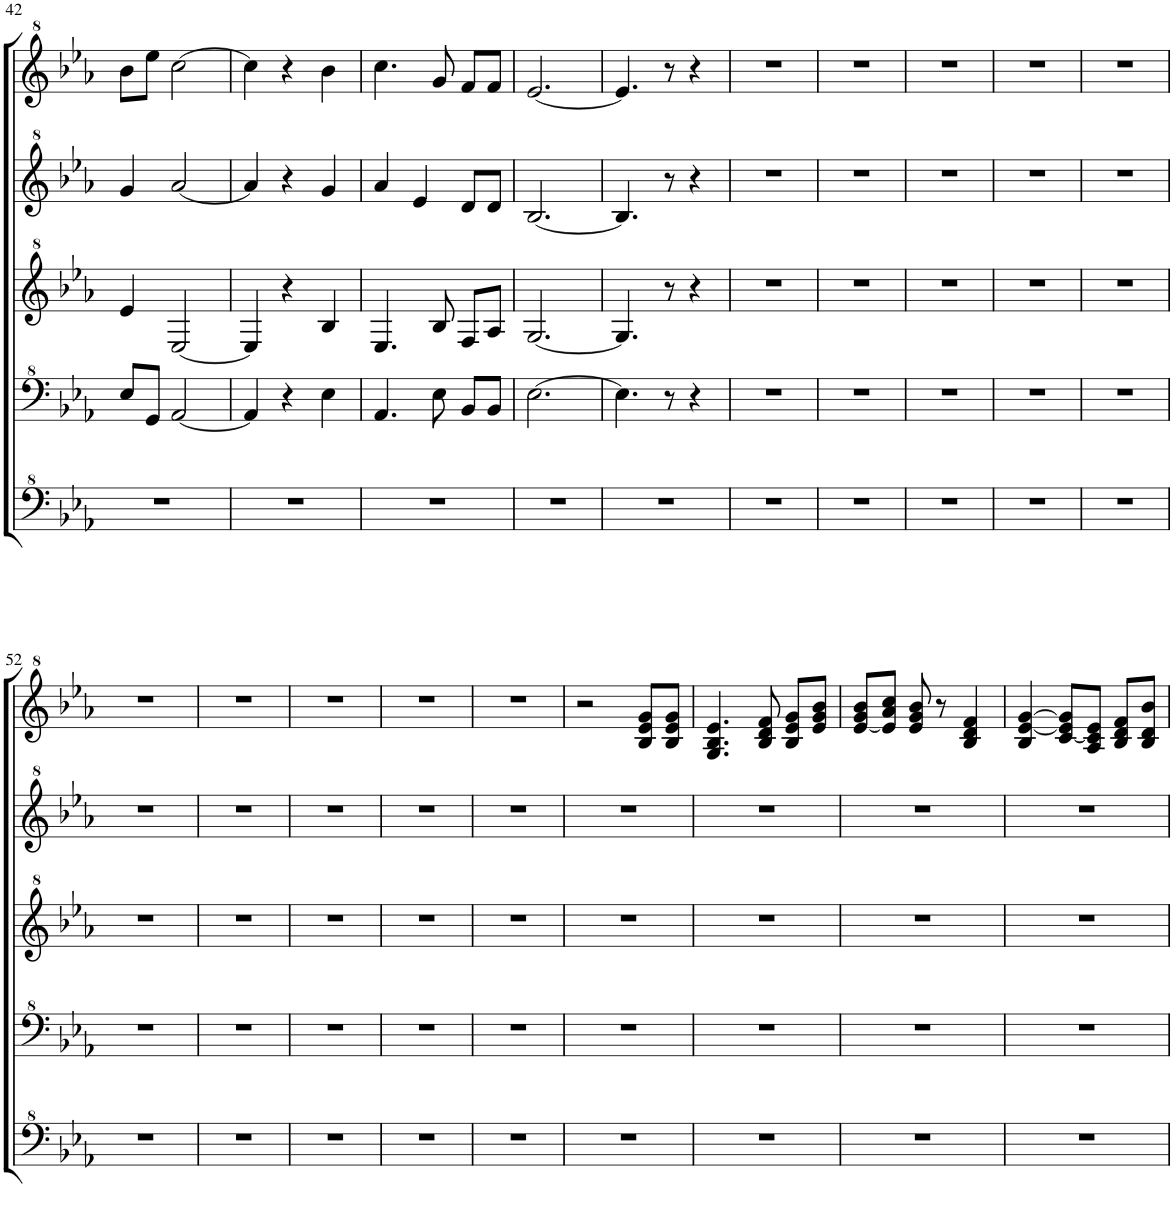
**kern	**kern	**kern	**kern	**kern
*part1	*part1	*part1	*part1	*part1
*staff5	*staff4	*staff3	*staff2	*staff1
*I"Model III	*	*	*	*
!!LO:PB:g=z
*clefF^4	*clefF^4	*clefG^2	*clefG^2	*clefG^2
*k[b-e-a-]	*k[b-e-a-]	*k[b-e-a-]	*k[b-e-a-]	*k[b-e-a-]
*M3/4	*M3/4	*M3/4	*M3/4	*M3/4
=42	=42	=42	=42	=42
2.r	8e-/L	4ee-/	4gg/	8bb-\L
.	8G/J	.	.	8eee-\J
.	[2A-/	[2e-/	[2aa-/	[2ccc\
=43	=43	=43	=43	=43
2.r	4A-/]	4e-/]	4aa-/]	4ccc\]
.	4r	4r	4r	4r
.	4e-\	4b-/	4gg/	4bb-\
=44	=44	=44	=44	=44
2.r	4.A-/	4.e-/	4aa-/	4.ccc\
.	.	.	4ee-/	.
.	8e-\	8b-/	.	8gg/
.	8B-/L	8f/L	8dd/L	8ff/L
.	8B-/J	8a-/J	8dd/J	8ff/J
=45	=45	=45	=45	=45
2.r	[2.e-\	[2.g/	[2.b-/	[2.ee-/
=46	=46	=46	=46	=46
2.r	4.e-\]	4.g/]	4.b-/]	4.ee-/]
.	8r	8r	8r	8r
.	4r	4r	4r	4r
=47	=47	=47	=47	=47
2.r	2.r	2.r	2.r	2.r
=48	=48	=48	=48	=48
2.r	2.r	2.r	2.r	2.r
=49	=49	=49	=49	=49
2.r	2.r	2.r	2.r	2.r
=50	=50	=50	=50	=50
2.r	2.r	2.r	2.r	2.r
=51	=51	=51	=51	=51
2.r	2.r	2.r	2.r	2.r
!!LO:LB:g=z
=52	=52	=52	=52	=52
2.r	2.r	2.r	2.r	2.r
=53	=53	=53	=53	=53
2.r	2.r	2.r	2.r	2.r
=54	=54	=54	=54	=54
2.r	2.r	2.r	2.r	2.r
=55	=55	=55	=55	=55
2.r	2.r	2.r	2.r	2.r
=56	=56	=56	=56	=56
2.r	2.r	2.r	2.r	2.r
=57	=57	=57	=57	=57
2.r	2.r	2.r	2.r	2r
.	.	.	.	8b-/ 8ee-/ 8gg/L
.	.	.	.	8b-/ 8ee-/ 8gg/J
=58	=58	=58	=58	=58
2.r	2.r	2.r	2.r	4.g/ 4.b-/ 4.ee-/
.	.	.	.	8b-/ 8dd/ 8ff/
.	.	.	.	8b-/ 8ee-/ 8gg/L
.	.	.	.	8ee-/ 8gg/ 8bb-/J
=59	=59	=59	=59	=59
2.r	2.r	2.r	2.r	[8ee-/ 8gg/ 8bb-/L
.	.	.	.	8ee-/] 8aa-/ 8ccc/J
.	.	.	.	8ee-/ 8gg/ 8bb-/
.	.	.	.	8r
.	.	.	.	4b-/ 4dd/ 4ff/
=60	=60	=60	=60	=60
2.r	2.r	2.r	2.r	4b-/ [4ee-/ [4gg/
.	.	.	.	[8cc/ 8ee-/] 8gg/]L
.	.	.	.	8a-/ 8cc/] 8ee-/J
.	.	.	.	8b-/ 8dd/ 8ff/L
.	.	.	.	8b-/ 8dd/ 8bb-/J
=	=	=	=	=
*-	*-	*-	*-	*-
